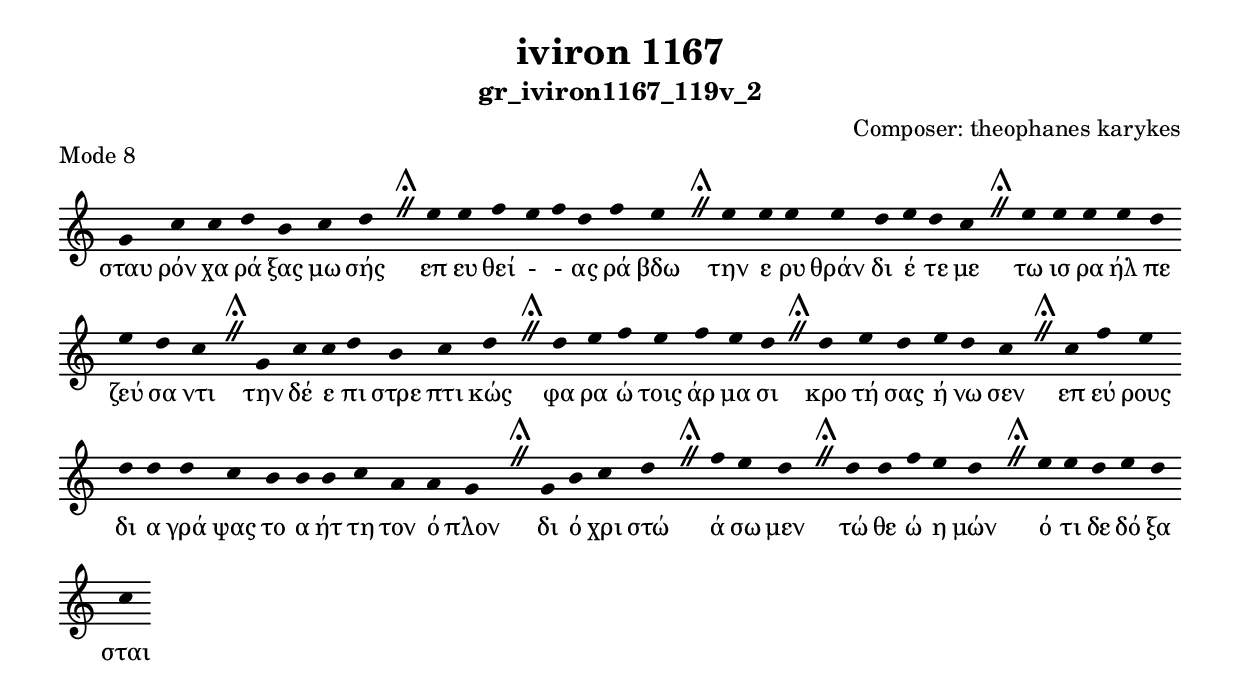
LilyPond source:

\include "gregorian.ly"

	\header {
 	  title = "iviron 1167"
	  subtitle = "gr_iviron1167_119v_2"
	  composer = "Composer: theophanes karykes"
	  piece = "Mode 8"
	}

	chant = {
	  g'4 c''4 c''4 d''4 b'4 c''4 d''4 \divisioMaior
 e''4 e''4 f''4 e''4 f''4 d''4 f''4 e''4 \divisioMaior
 e''4 e''4 e''4 e''4 d''4 e''4 d''4 c''4 \divisioMaior
 e''4 e''4 e''4 e''4 d''4 e''4 d''4 c''4 \divisioMaior
 g'4 c''4 c''4 d''4 b'4 c''4 d''4 \divisioMaior
 d''4 e''4 f''4 e''4 f''4 e''4 d''4 \divisioMaior
 d''4 e''4 d''4 e''4 d''4 c''4 \divisioMaior
 c''4 f''4 e''4 d''4 d''4 d''4 c''4 b'4 b'4 b'4 c''4 a'4 a'4 g'4 \divisioMaior
 g'4 b'4 c''4 d''4 \divisioMaior
 f''4 e''4 d''4 \divisioMaior
 d''4 d''4 f''4 e''4 d''4 \divisioMaior
 e''4 e''4 d''4 e''4 d''4 c''4\finalis
	}

	verba = \lyricmode {σταυ ρόν χα ρά ξας μω σής 
επ ευ θεί -  - ας ρά βδω 
την ε ρυ θράν δι έ τε με 
τω ισ ρα ήλ πε ζεύ σα ντι 
την δέ ε πι στρε πτι κώς 
φα ρα ώ τοις άρ μα σι 
κρο τή σας ή νω σεν 
επ εύ ρους δι α γρά ψας το α ήτ τη τον ό πλον 
δι ό χρι στώ 
ά σω μεν 
τώ θε ώ η μών 
ό τι δε δό ξα σται 
	}


	\score {
	  \new Staff <<
	  \new Voice = "melody" \chant
	  \new Lyrics = "one" \lyricsto melody \verba
	  >>
	  \layout {
	    \context {
	      \Staff
	      \remove "Time_signature_engraver"
	      \remove "Bar_engraver"
	    }
	    \context {
	      \Voice
	      \remove "Stem_engraver"
	    }
	  }
	}